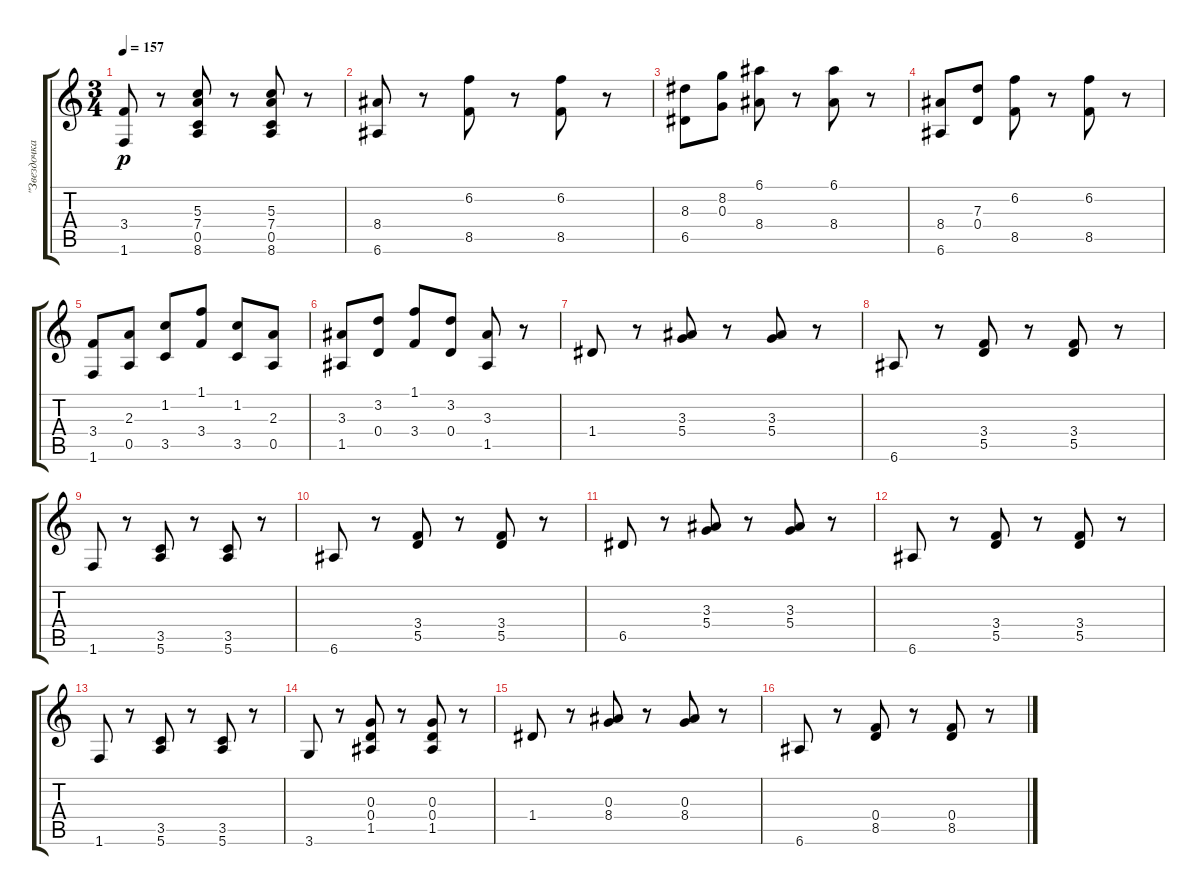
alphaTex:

\track ("\"Звездочка\"" "\"Звездочка") {instrument acousticguitarnylon}
\staff {score tabs}
\tuning (E4 B3 G3 D3 A2 E2) {hide}
\ts (3 4)
\tempo 157
\clef g2
\ks c
(3.4 1.6).8{dy p} r.8 (5.3 7.4 0.5 8.6).8 r.8 (5.3 7.4 0.5 8.6).8 r.8 |
(8.4 6.6).8 r.8 (6.2 8.5).8 r.8 (6.2 8.5).8 r.8 |
(8.3 6.5).8 (8.2 0.3).8 (6.1 8.4).8 r.8 (6.1 8.4).8 r.8 |
(8.4 6.6).8 (7.3 0.4).8 (6.2 8.5).8 r.8 (6.2 8.5).8 r.8 |
(3.4 1.6).8 (2.3 0.5).8 (1.2 3.5).8 (1.1 3.4).8 (1.2 3.5).8 (2.3 0.5).8 |
(3.3 1.5).8 (3.2 0.4).8 (1.1 3.4).8 (3.2 0.4).8 (3.3 1.5).8 r.8 |
1.4.8 r.8 (3.3 5.4).8 r.8 (3.3 5.4).8 r.8 |
6.6.8 r.8 (3.4 5.5).8 r.8 (3.4 5.5).8 r.8 |
1.6.8 r.8 (3.5 5.6).8 r.8 (3.5 5.6).8 r.8 |
6.6.8 r.8 (3.4 5.5).8 r.8 (3.4 5.5).8 r.8 |
6.5.8 r.8 (3.3 5.4).8 r.8 (3.3 5.4).8 r.8 |
6.6.8 r.8 (3.4 5.5).8 r.8 (3.4 5.5).8 r.8 |
1.6.8 r.8 (3.5 5.6).8 r.8 (3.5 5.6).8 r.8 |
3.6.8 r.8 (0.3 0.4 1.5).8 r.8 (0.3 0.4 1.5).8 r.8 |
1.4.8 r.8 (0.3 8.4).8 r.8 (0.3 8.4).8 r.8 |
6.6.8 r.8 (0.4 8.5).8 r.8 (0.4 8.5).8 r.8
